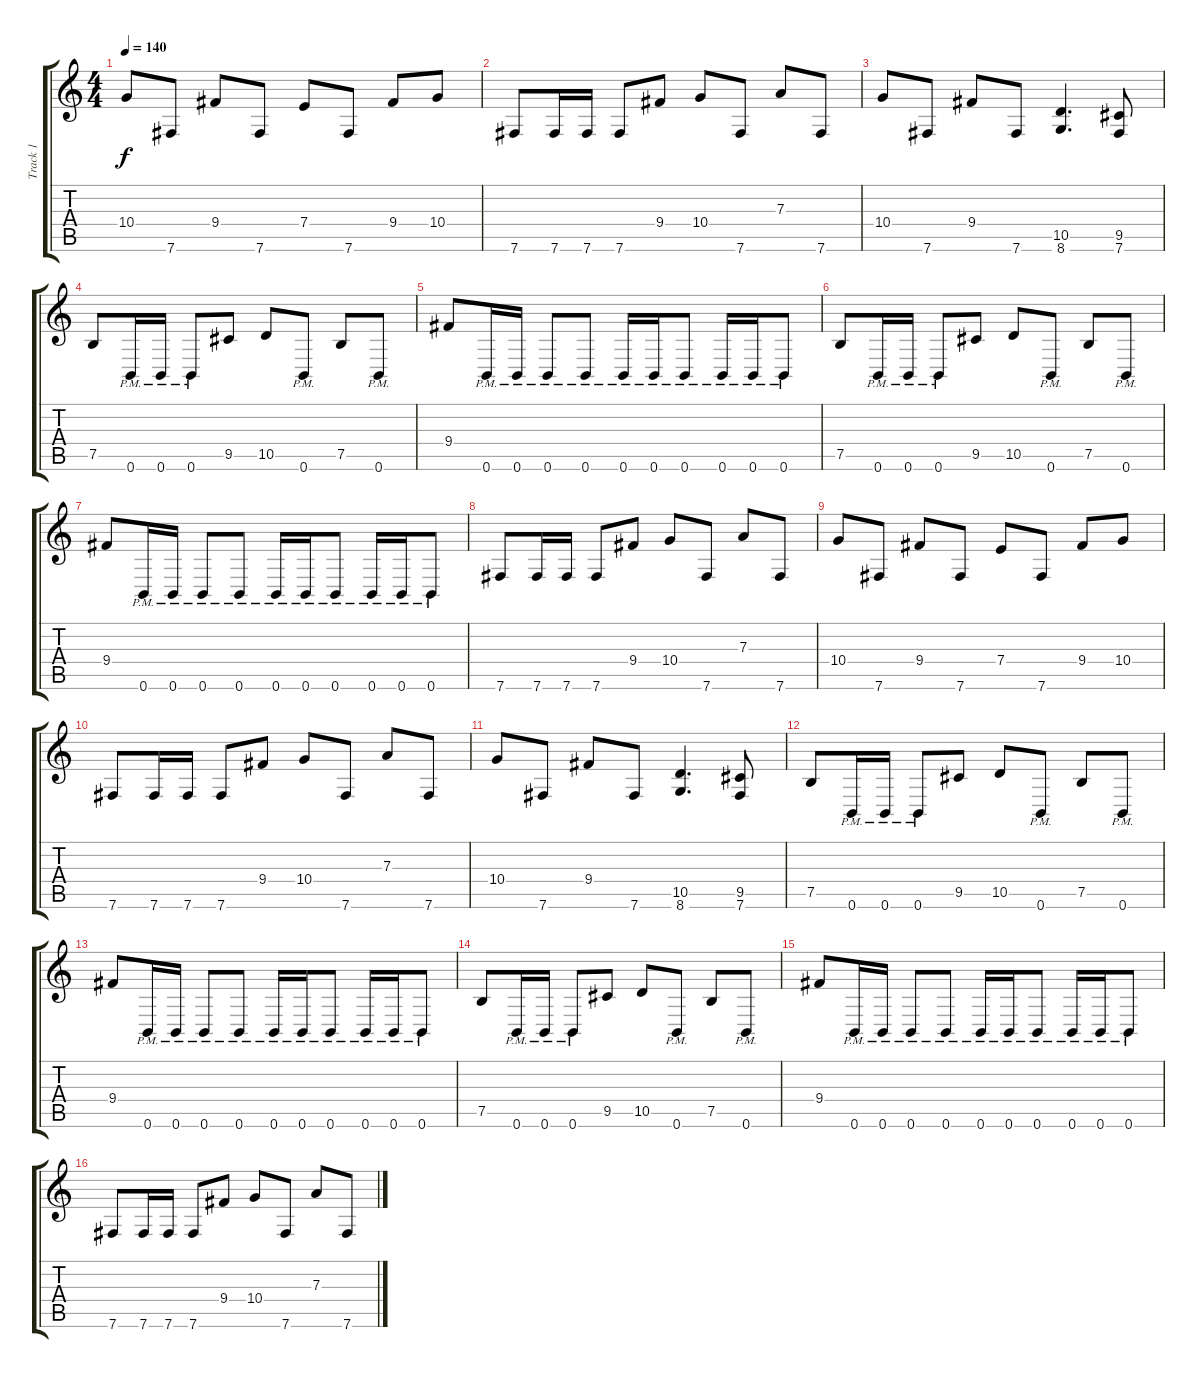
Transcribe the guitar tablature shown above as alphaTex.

\track ("Track 1" "Track 1") {instrument distortionguitar}
\staff {score tabs}
\tuning (B3 Gb3 D3 A2 E2 B1) {hide}
\ts (4 4)
\tempo 140
\clef g2
\ks c
10.4.8{dy f} 7.6.8 9.4.8 7.6.8 7.4.8 7.6.8 9.4.8 10.4.8 |
7.6.8 7.6.16 7.6.16 7.6.8 9.4.8 10.4.8 7.6.8 7.3.8 7.6.8 |
10.4.8 7.6.8 9.4.8 7.6.8 (10.5 8.6).4{d} (9.5 7.6).8 |
7.5.8 0.6{pm}.16 0.6{pm}.16 0.6{pm}.8 9.5.8 10.5.8 0.6{pm}.8 7.5.8 0.6{pm}.8 |
9.4.8 0.6{pm}.16 0.6{pm}.16 0.6{pm}.8 0.6{pm}.8 0.6{pm}.16 0.6{pm}.16 0.6{pm}.8 0.6{pm}.16 0.6{pm}.16 0.6{pm}.8 |
7.5.8 0.6{pm}.16 0.6{pm}.16 0.6{pm}.8 9.5.8 10.5.8 0.6{pm}.8 7.5.8 0.6{pm}.8 |
9.4.8 0.6{pm}.16 0.6{pm}.16 0.6{pm}.8 0.6{pm}.8 0.6{pm}.16 0.6{pm}.16 0.6{pm}.8 0.6{pm}.16 0.6{pm}.16 0.6{pm}.8 |
7.6.8 7.6.16 7.6.16 7.6.8 9.4.8 10.4.8 7.6.8 7.3.8 7.6.8 |
10.4.8 7.6.8 9.4.8 7.6.8 7.4.8 7.6.8 9.4.8 10.4.8 |
7.6.8 7.6.16 7.6.16 7.6.8 9.4.8 10.4.8 7.6.8 7.3.8 7.6.8 |
10.4.8 7.6.8 9.4.8 7.6.8 (10.5 8.6).4{d} (9.5 7.6).8 |
7.5.8 0.6{pm}.16 0.6{pm}.16 0.6{pm}.8 9.5.8 10.5.8 0.6{pm}.8 7.5.8 0.6{pm}.8 |
9.4.8 0.6{pm}.16 0.6{pm}.16 0.6{pm}.8 0.6{pm}.8 0.6{pm}.16 0.6{pm}.16 0.6{pm}.8 0.6{pm}.16 0.6{pm}.16 0.6{pm}.8 |
7.5.8 0.6{pm}.16 0.6{pm}.16 0.6{pm}.8 9.5.8 10.5.8 0.6{pm}.8 7.5.8 0.6{pm}.8 |
9.4.8 0.6{pm}.16 0.6{pm}.16 0.6{pm}.8 0.6{pm}.8 0.6{pm}.16 0.6{pm}.16 0.6{pm}.8 0.6{pm}.16 0.6{pm}.16 0.6{pm}.8 |
7.6.8 7.6.16 7.6.16 7.6.8 9.4.8 10.4.8 7.6.8 7.3.8 7.6.8
